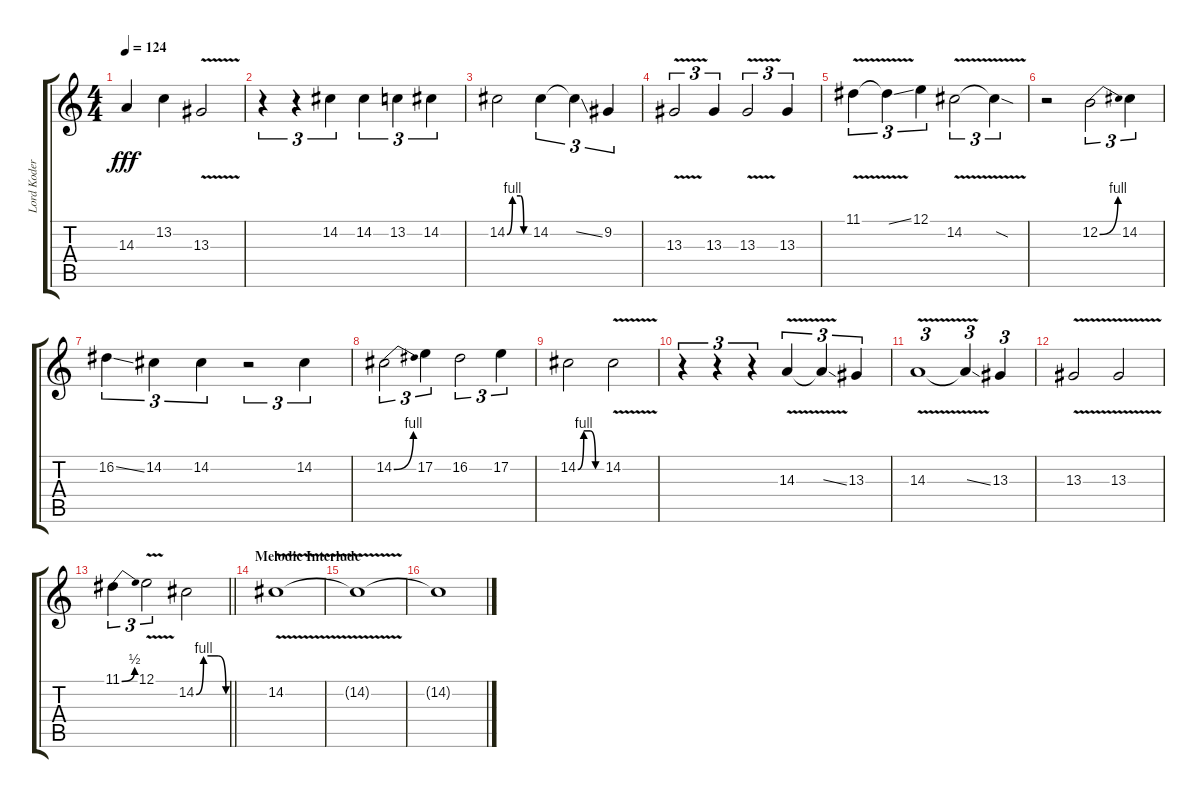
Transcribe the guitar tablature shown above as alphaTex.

\track ("Lord Koder (Vocals)" "Lord Koder") {instrument choiraahs}
\staff {score tabs}
\tuning (E4 B3 G3 D3 A2 E2) {hide}
\ts (4 4)
\tempo 124
\clef g2
\ks c
14.3.4{dy fff} 13.2.4 13.3{v}.2 |
r.4{tu (3 2)} r.4{tu (3 2)} 14.2.4{tu (3 2)} 14.2.4{tu (3 2)} 13.2.4{tu (3 2)} 14.2.4{tu (3 2)} |
14.2{be (custom 0 0 15 4 37 4 46 0 60 0)}.2 14.2.4{tu (3 2)} 14.2{ss t}.4{tu (3 2)} 9.2.4{tu (3 2)} |
13.3{v}.2{tu (3 2)} 13.3.4{tu (3 2)} 13.3{v}.2{tu (3 2)} 13.3.4{tu (3 2)} |
11.1{v}.4{tu (3 2)} 11.1{ss t}.4{tu (3 2)} 12.1.4{tu (3 2)} 14.2{v}.2{tu (3 2)} 14.2{sod t}.4{tu (3 2)} |
r.2 12.2{be (bend 0 0 60 4)}.2{tu (3 2)} 14.2.4{tu (3 2)} |
16.2{ss}.4{tu (3 2)} 14.2.4{tu (3 2)} 14.2.4{tu (3 2)} r.2{tu (3 2)} 14.2.4{tu (3 2)} |
14.2{be (bend 0 0 60 4)}.2{tu (3 2)} 17.2.4{tu (3 2)} 16.2.2{tu (3 2)} 17.2.4{tu (3 2)} |
14.2{be (custom 0 0 15 4 31 4 45 0 60 0)}.2 14.2{v}.2 |
r.4{tu (3 2)} r.4{tu (3 2)} r.4{tu (3 2)} 14.3{v}.4{tu (3 2)} 14.3{ss t}.4{tu (3 2)} 13.3.4{tu (3 2)} |
14.3{v}.1{tu (3 2)} 14.3{ss t}.4{tu (3 2)} 13.3.4{tu (3 2)} |
13.3{v}.2 13.3{v}.2 |
\barLineRight lightlight
11.1{be (bend 0 0 60 2)}.4{tu (3 2)} 12.1{v}.2{tu (3 2)} 14.2{be (custom 0 0 15 4 30 4 36 4 44 4 60 0)}.2 |
\section ("" "Melodic Interlude")
14.2{v}.1 |
14.2{t}.1 |
14.2{t}.1
